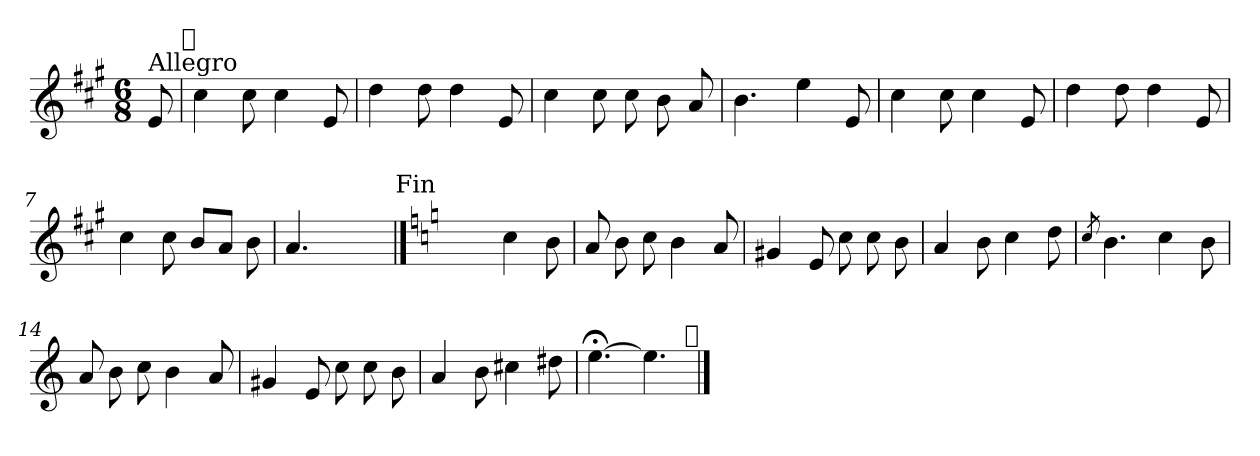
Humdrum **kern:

**kern
*part1
*staff1
*clefG2
*k[f#c#g#]
*A:
*M6/8
=
!LO:TX:a:t=Allegro
8e/
!LO:TX:a:t=𝄋
=1
4cc#\
8cc#\
4cc#\
8e/
=2
4dd\
8dd\
4dd\
8e/
=3
4cc#\
8cc#\
8cc#\
8b\
8a/
=4
4.b\
4ee\
8e/
=5
4cc#\
8cc#\
4cc#\
8e/
=6
4dd\
8dd\
4dd\
8e/
!!LO:LB:g=z
=7
4cc#\
8cc#\
8b/L
8a/J
8b\
=8
4.a/
4.ryy
!LO:TX:a:t=Fin
==9
*k[]
4.ryy
4cc\
8b\
=10
8a/
8b\
8cc\
4b\
8a/
=11
4g#X/
8e/
8cc\
8cc\
8b\
=12
4a/
8b\
4cc\
8dd\
!!LO:LB:g=z
=13
8qcc/
4.b\
4cc\
8b\
=14
8a/
8b\
8cc\
4b\
8a/
=15
4g#X/
8e/
8cc\
8cc\
8b\
=16
4a/
8b\
4cc#X\
8dd#X\
=17
[4.ee;<\
4.ee\]
!LO:TX:a:t=𝄋
==
*-
